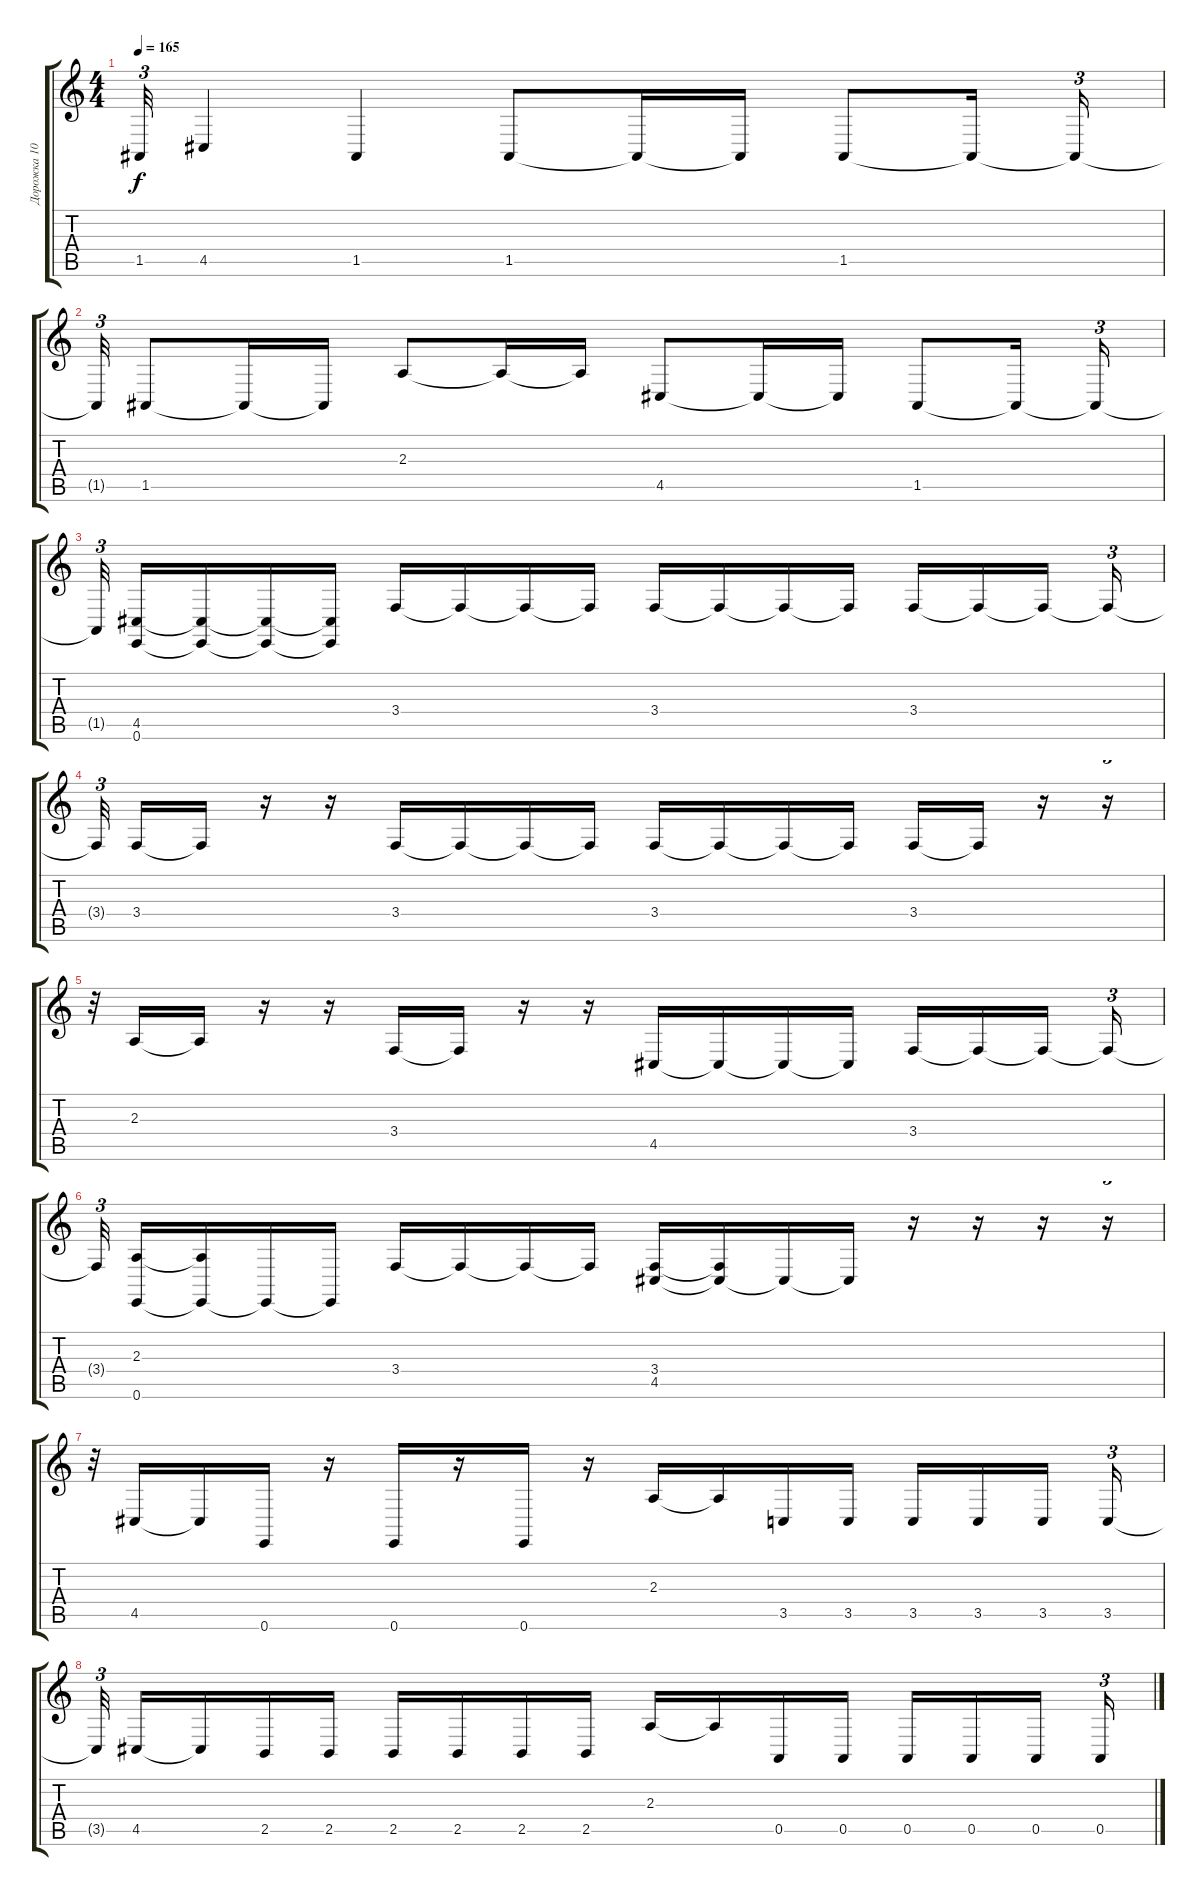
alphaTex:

\track ("Дорожка 10" "Дорожка 10") {instrument brightacousticpiano}
\staff {score tabs}
\tuning (E4 B3 G3 D3 A2 E2) {hide}
\ts (4 4)
\tempo 165
\clef g2
\ks c
1.5{t}.32{tu (3 2) dy f} 4.5.4 1.5.4 1.5.8 1.5{t}.16 1.5{t}.16 1.5.8 1.5{t}.16 1.5{t}.16{tu (3 2)} |
1.5{t}.32{tu (3 2)} 1.5.8 1.5{t}.16 1.5{t}.16 2.3.8 2.3{t}.16 2.3{t}.16 4.5.8 4.5{t}.16 4.5{t}.16 1.5.8 1.5{t}.16 1.5{t}.16{tu (3 2)} |
1.5{t}.32{tu (3 2) beam splitsecondary} (4.5 0.6).16 (4.5{t} 0.6{t}).16 (4.5{t} 0.6{t}).16 (4.5{t} 0.6{t}).16 3.4.16 3.4{t}.16 3.4{t}.16 3.4{t}.16 3.4.16 3.4{t}.16 3.4{t}.16 3.4{t}.16 3.4.16 3.4{t}.16 3.4{t}.16{beam splitsecondary} 3.4{t}.16{tu (3 2)} |
3.4{t}.32{tu (3 2) beam splitsecondary} 3.4.16 3.4{t}.16 r.16 r.16 3.4.16 3.4{t}.16 3.4{t}.16 3.4{t}.16 3.4.16 3.4{t}.16 3.4{t}.16 3.4{t}.16 3.4.16 3.4{t}.16 r.16 r.16{tu (3 2)} |
r.32{tu (3 2)} 2.3.16 2.3{t}.16 r.16 r.16 3.4.16 3.4{t}.16 r.16 r.16 4.5.16 4.5{t}.16 4.5{t}.16 4.5{t}.16 3.4.16 3.4{t}.16 3.4{t}.16{beam splitsecondary} 3.4{t}.16{tu (3 2)} |
3.4{t}.32{tu (3 2) beam splitsecondary} (2.3 0.6).16 (2.3{t} 0.6{t}).16 0.6{t}.16 0.6{t}.16 3.4.16 3.4{t}.16 3.4{t}.16 3.4{t}.16 (3.4 4.5).16 (3.4{t} 4.5{t}).16 4.5{t}.16 4.5{t}.16 r.16 r.16 r.16 r.16{tu (3 2)} |
r.32{tu (3 2)} 4.5.16 4.5{t}.16 0.6.16 r.16 0.6.16 r.16 0.6.16 r.16 2.3.16 2.3{t}.16 3.5.16 3.5.16 3.5.16 3.5.16 3.5.16{beam splitsecondary} 3.5.16{tu (3 2)} |
3.5{t}.32{tu (3 2) beam splitsecondary} 4.5.16 4.5{t}.16 2.5.16 2.5.16 2.5.16 2.5.16 2.5.16 2.5.16 2.3.16 2.3{t}.16 0.5.16 0.5.16 0.5.16 0.5.16 0.5.16{beam splitsecondary} 0.5.16{tu (3 2)}
